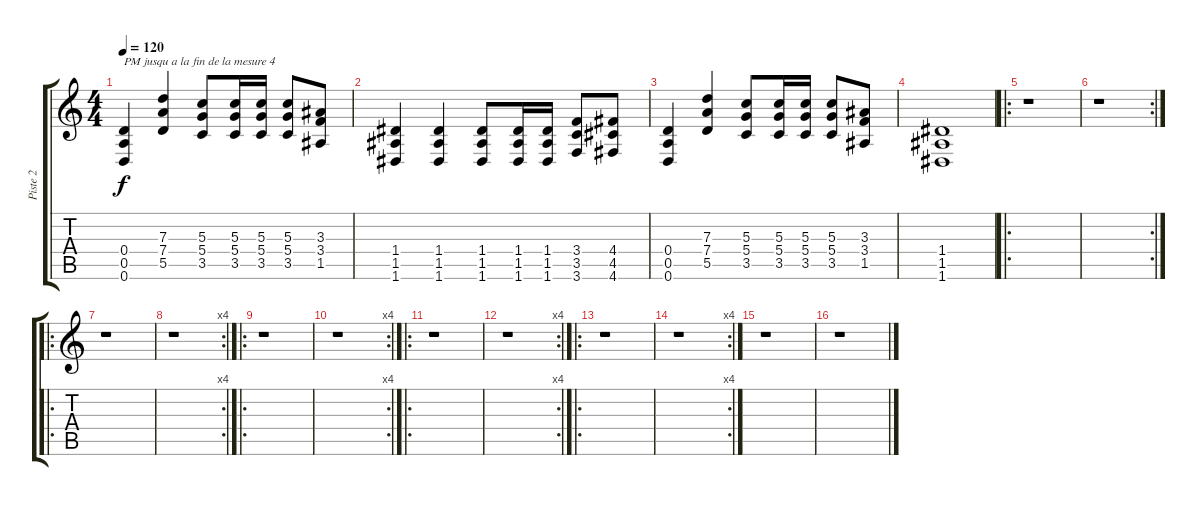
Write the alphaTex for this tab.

\track ("Piste 2" "Piste 2") {instrument overdrivenguitar}
\staff {score tabs}
\tuning (E4 B3 G3 D3 A2 D2) {hide}
\ts (4 4)
\tempo 120
\clef g2
\ks c
(0.4 0.5 0.6).4{txt "PM jusqu a la fin de la mesure 4" dy f instrument overdrivenguitar} (7.3 7.4 5.5).4 (5.3 5.4 3.5).8 (5.3 5.4 3.5).16 (5.3 5.4 3.5).16 (5.3 5.4 3.5).8 (3.3 3.4 1.5).8 |
(1.4 1.5 1.6).4 (1.4 1.5 1.6).4 (1.4 1.5 1.6).8 (1.4 1.5 1.6).16 (1.4 1.5 1.6).16 (3.4 3.5 3.6).8 (4.4 4.5 4.6).8 |
(0.4 0.5 0.6).4 (7.3 7.4 5.5).4 (5.3 5.4 3.5).8 (5.3 5.4 3.5).16 (5.3 5.4 3.5).16 (5.3 5.4 3.5).8 (3.3 3.4 1.5).8 |
(1.4 1.5 1.6).1 |
\ro
r.1 |
\rc 2
r.1 |
\ro
r.1 |
\rc 4
r.1 |
\ro
r.1 |
\rc 4
r.1 |
\ro
r.1 |
\rc 4
r.1 |
\ro
r.1 |
\rc 4
r.1 |
r.1 |
r.1
